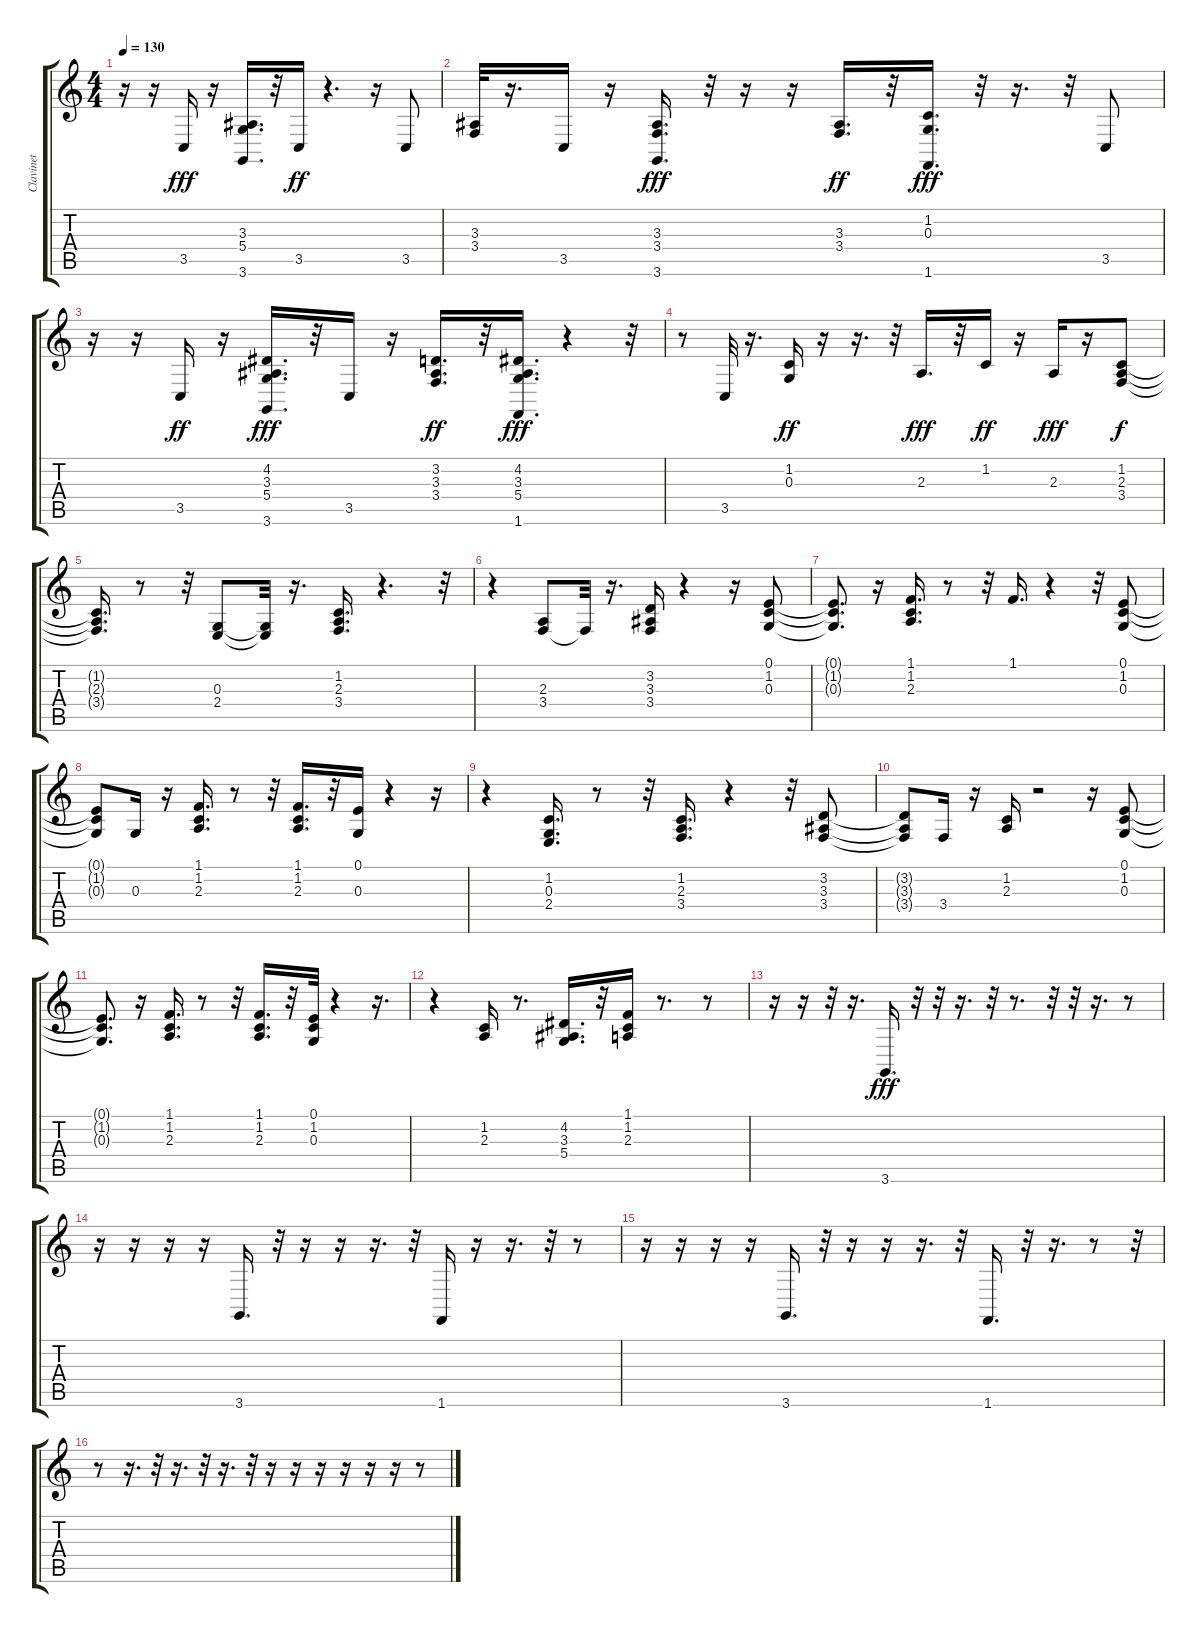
\track ("Clavinet            " "Clavinet  ") {instrument clavinet}
\staff {score tabs}
\tuning (E4 B3 G3 D3 A2 E2) {hide}
\ts (4 4)
\tempo 130
\clef g2
\ks c
r.16{dy fff} r.16 3.5.16 r.16 (3.3 5.4 3.6).16{d} r.32 3.5.16{dy ff} r.4{d} r.16 3.5.8 |
(3.3 3.4).32 r.16{d} 3.5.16 r.16 (3.3 3.4 3.6).16{d dy fff} r.32 r.16 r.16 (3.3 3.4).16{d dy ff} r.32 (1.2 0.3 1.6).16{d dy fff} r.32 r.16{d} r.32 3.5.8 |
r.16 r.16 3.5.16{dy ff} r.16 (4.2 3.3 5.4 3.6).16{d dy fff} r.32 3.5.16 r.16 (3.2 3.3 3.4).16{d dy ff} r.32 (4.2 3.3 5.4 1.6).16{d dy fff} r.4 r.32 |
r.8 3.5.32 r.16{d} (1.2 0.3).16{dy ff} r.16 r.16{d} r.32 2.3.16{d dy fff} r.32 1.2.16{dy ff} r.16 2.3.16{dy fff} r.16 (1.2 2.3 3.4).8{dy f} |
(1.2{t} 2.3{t} 3.4{t}).16{d} r.8 r.32 (0.3 2.4).8 (0.3{t} 2.4{t}).32 r.16{d} (1.2 2.3 3.4).16{d} r.4{d} r.32 |
r.4 (2.3 3.4).8 3.4{t}.32 r.16{d} (3.2 3.3 3.4).16 r.4 r.16 (0.1 1.2 0.3).8 |
(0.1{t} 1.2{t} 0.3{t}).8{d} r.16 (1.1 1.2 2.3).16{d} r.8 r.32 1.1.16{d} r.4 r.32 (0.1 1.2 0.3).8 |
(0.1{t} 1.2{t} 0.3{t}).8 0.3.16 r.16 (1.1 1.2 2.3).16{d} r.8 r.32 (1.1 1.2 2.3).16{d} r.32 (0.1 0.3).16 r.4 r.16 |
r.4 (1.2 0.3 2.4).16{d} r.8 r.32 (1.2 2.3 3.4).16{d} r.4 r.32 (3.2 3.3 3.4).8 |
(3.2{t} 3.3{t} 3.4{t}).8 3.4.16 r.16 (1.2 2.3).16 r.2 r.16 (0.1 1.2 0.3).8 |
(0.1{t} 1.2{t} 0.3{t}).8{d} r.16 (1.1 1.2 2.3).16{d} r.8 r.32 (1.1 1.2 2.3).16{d} r.32 (0.1 1.2 0.3).32 r.4 r.16{d} |
r.4 (1.2 2.3).16 r.8{d} (4.2 3.3 5.4).16{d} r.32 (1.1 1.2 2.3).16 r.8{d} r.8 |
r.16 r.16 r.32 r.16{d} 3.6.16{d dy fff} r.32 r.32 r.16{d} r.32 r.8{d} r.32 r.32 r.16{d} r.8 |
r.16 r.16 r.16 r.16 3.6.16{d} r.32 r.16 r.16 r.16{d} r.32 1.6.16 r.16 r.16{d} r.32 r.8 |
r.16 r.16 r.16 r.16 3.6.16{d} r.32 r.16 r.16 r.16{d} r.32 1.6.16{d} r.32 r.16{d} r.8 r.32 |
r.8 r.16{d} r.32 r.16{d} r.32 r.16{d} r.32 r.16 r.16 r.16 r.16 r.16 r.16 r.8
